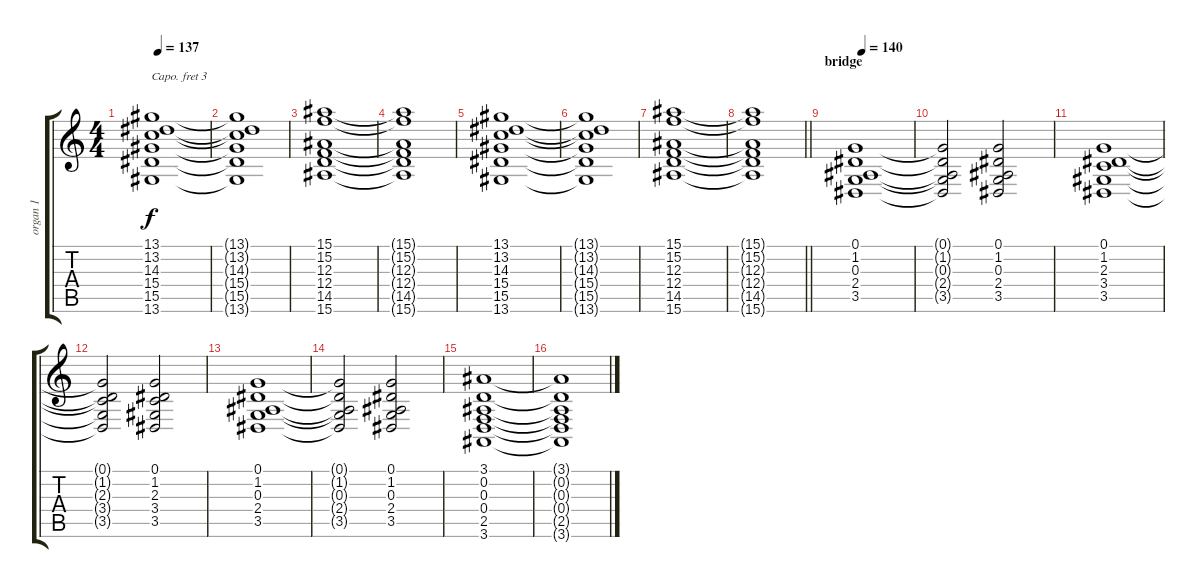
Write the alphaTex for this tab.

\track ("organ 1" "organ 1") {instrument drawbarorgan}
\staff {score tabs}
\capo 3
\tuning (E4 B3 G3 D3 A2 E2) {hide}
\ts (4 4)
\tempo 137
\clef g2
\ks c
(13.1 13.2 14.3 15.4 15.5 13.6).1{dy f} |
(13.1{t} 13.2{t} 14.3{t} 15.4{t} 15.5{t} 13.6{t}).1 |
(15.1 15.2 12.3 12.4 14.5 15.6).1 |
(15.1{t} 15.2{t} 12.3{t} 12.4{t} 14.5{t} 15.6{t}).1 |
(13.1 13.2 14.3 15.4 15.5 13.6).1 |
(13.1{t} 13.2{t} 14.3{t} 15.4{t} 15.5{t} 13.6{t}).1 |
(15.1 15.2 12.3 12.4 14.5 15.6).1 |
\barLineRight lightlight
(15.1{t} 15.2{t} 12.3{t} 12.4{t} 14.5{t} 15.6{t}).1 |
\section ("" "bridge")
\tempo 140
(0.1 1.2 0.3 2.4 3.5).1{volume 8 balance 8 instrument drawbarorgan} |
(0.1{t} 1.2{t} 0.3{t} 2.4{t} 3.5{t}).2 (0.1 1.2 0.3 2.4 3.5).2 |
(0.1 1.2 2.3 3.4 3.5).1 |
(0.1{t} 1.2{t} 2.3{t} 3.4{t} 3.5{t}).2 (0.1 1.2 2.3 3.4 3.5).2 |
(0.1 1.2 0.3 2.4 3.5).1 |
(0.1{t} 1.2{t} 0.3{t} 2.4{t} 3.5{t}).2 (0.1 1.2 0.3 2.4 3.5).2 |
(3.1 0.2 0.3 0.4 2.5 3.6).1 |
(3.1{t} 0.2{t} 0.3{t} 0.4{t} 2.5{t} 3.6{t}).1
